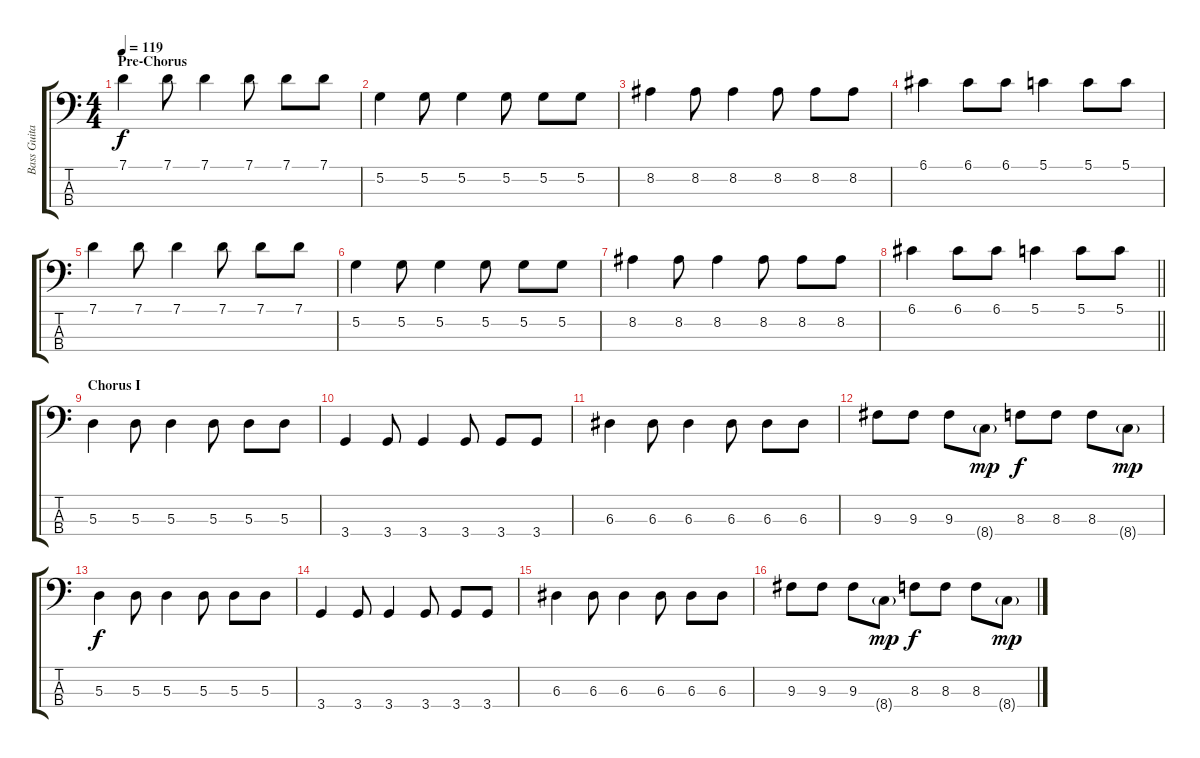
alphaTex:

\track ("Bass Guitar" "Bass Guita") {instrument electricbassfinger}
\staff {score tabs}
\tuning (G2 D2 A1 E1) {hide}
\ts (4 4)
\section ("" "Pre-Chorus")
\tempo 119
\clef f4
\ks c
7.1.4{dy f} 7.1.8 7.1.4 7.1.8 7.1.8 7.1.8 |
5.2.4 5.2.8 5.2.4 5.2.8 5.2.8 5.2.8 |
8.2.4 8.2.8 8.2.4 8.2.8 8.2.8 8.2.8 |
6.1.4 6.1.8 6.1.8 5.1.4 5.1.8 5.1.8 |
7.1.4 7.1.8 7.1.4 7.1.8 7.1.8 7.1.8 |
5.2.4 5.2.8 5.2.4 5.2.8 5.2.8 5.2.8 |
8.2.4 8.2.8 8.2.4 8.2.8 8.2.8 8.2.8 |
\barLineRight lightlight
6.1.4 6.1.8 6.1.8 5.1.4 5.1.8 5.1.8 |
\section ("" "Chorus I")
5.3.4 5.3.8 5.3.4 5.3.8 5.3.8 5.3.8 |
3.4.4 3.4.8 3.4.4 3.4.8 3.4.8 3.4.8 |
6.3.4 6.3.8 6.3.4 6.3.8 6.3.8 6.3.8 |
9.3.8 9.3.8 9.3.8 8.4{g}.8{dy mp} 8.3.8{dy f} 8.3.8 8.3.8 8.4{g}.8{dy mp} |
5.3.4{dy f} 5.3.8 5.3.4 5.3.8 5.3.8 5.3.8 |
3.4.4 3.4.8 3.4.4 3.4.8 3.4.8 3.4.8 |
6.3.4 6.3.8 6.3.4 6.3.8 6.3.8 6.3.8 |
9.3.8 9.3.8 9.3.8 8.4{g}.8{dy mp} 8.3.8{dy f} 8.3.8 8.3.8 8.4{g}.8{dy mp}
